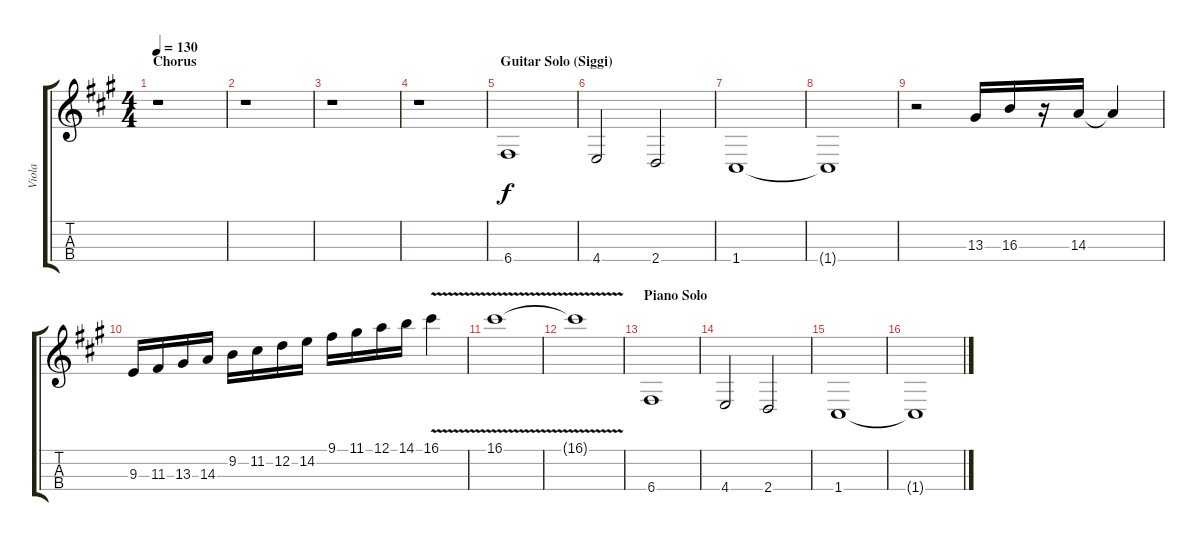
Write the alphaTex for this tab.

\track ("Viola" "Viola") {instrument stringensemble1}
\staff {score tabs}
\tuning (A4 D4 G3 C3) {hide}
\ts (4 4)
\section ("" "Chorus")
\tempo 130
\clef g2
\ks a
r.1{dy f} |
r.1 |
r.1 |
r.1 |
\section ("" "Guitar Solo (Siggi)")
6.4.1 |
4.4.2 2.4.2 |
1.4.1 |
1.4{t}.1 |
r.2 13.3.16 16.3.16 r.16 14.3.16 14.3{t}.4 |
9.3.16 11.3.16 13.3.16 14.3.16 9.2.16 11.2.16 12.2.16 14.2.16 9.1.16 11.1.16 12.1.16 14.1.16 16.1{v}.4 |
16.1{v}.1 |
16.1{t}.1 |
\section ("" "Piano Solo")
6.4.1 |
4.4.2 2.4.2 |
1.4.1 |
1.4{t}.1
